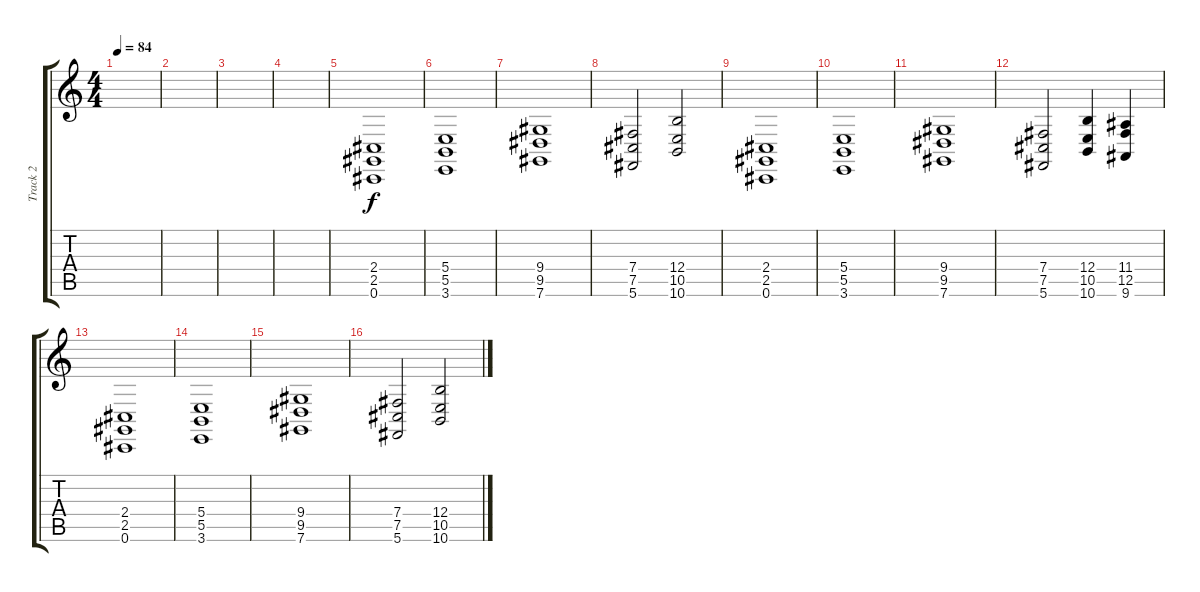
\track ("Track 2" "Track 2") {instrument pad8sweep}
\staff {score tabs}
\tuning (Db4 Ab3 E3 B2 Gb2 Db2) {hide}
\ts (4 4)
\tempo 84
\clef g2
\ks c
|
|
|
|
(2.4 2.5 0.6).1 |
(5.4 5.5 3.6).1 |
(9.4 9.5 7.6).1 |
(7.4 7.5 5.6).2 (12.4 10.5 10.6).2 |
(2.4 2.5 0.6).1 |
(5.4 5.5 3.6).1 |
(9.4 9.5 7.6).1 |
(7.4 7.5 5.6).2 (12.4 10.5 10.6).4 (11.4 12.5 9.6).4 |
(2.4 2.5 0.6).1 |
(5.4 5.5 3.6).1 |
(9.4 9.5 7.6).1 |
(7.4 7.5 5.6).2 (12.4 10.5 10.6).2
